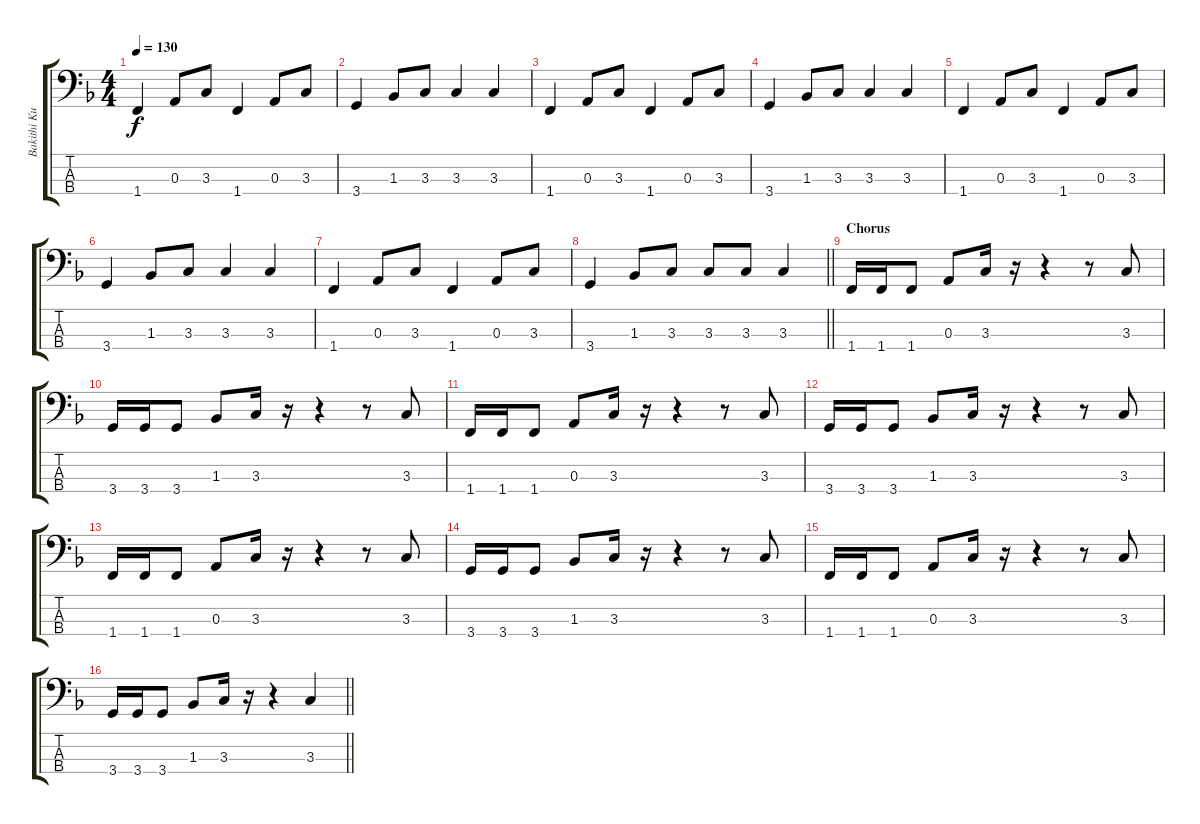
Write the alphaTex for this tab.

\track ("Bakithi Kumalo" "Bakithi Ku") {instrument slapbass1}
\staff {score tabs}
\tuning (G2 D2 A1 E1) {hide}
\ts (4 4)
\tempo 130
\clef f4
\ks f
1.4.4{dy f} 0.3.8 3.3.8 1.4.4 0.3.8 3.3.8 |
3.4.4 1.3.8 3.3.8 3.3.4 3.3.4 |
1.4.4 0.3.8 3.3.8 1.4.4 0.3.8 3.3.8 |
3.4.4 1.3.8 3.3.8 3.3.4 3.3.4 |
1.4.4 0.3.8 3.3.8 1.4.4 0.3.8 3.3.8 |
3.4.4 1.3.8 3.3.8 3.3.4 3.3.4 |
1.4.4 0.3.8 3.3.8 1.4.4 0.3.8 3.3.8 |
\barLineRight lightlight
3.4.4 1.3.8 3.3.8 3.3.8 3.3.8 3.3.4 |
\section ("" "Chorus")
1.4.16 1.4.16 1.4.8 0.3.8 3.3.16 r.16 r.4 r.8 3.3.8 |
3.4.16 3.4.16 3.4.8 1.3.8 3.3.16 r.16 r.4 r.8 3.3.8 |
1.4.16 1.4.16 1.4.8 0.3.8 3.3.16 r.16 r.4 r.8 3.3.8 |
3.4.16 3.4.16 3.4.8 1.3.8 3.3.16 r.16 r.4 r.8 3.3.8 |
1.4.16 1.4.16 1.4.8 0.3.8 3.3.16 r.16 r.4 r.8 3.3.8 |
3.4.16 3.4.16 3.4.8 1.3.8 3.3.16 r.16 r.4 r.8 3.3.8 |
1.4.16 1.4.16 1.4.8 0.3.8 3.3.16 r.16 r.4 r.8 3.3.8 |
\barLineRight lightlight
3.4.16 3.4.16 3.4.8 1.3.8 3.3.16 r.16 r.4 3.3.4
